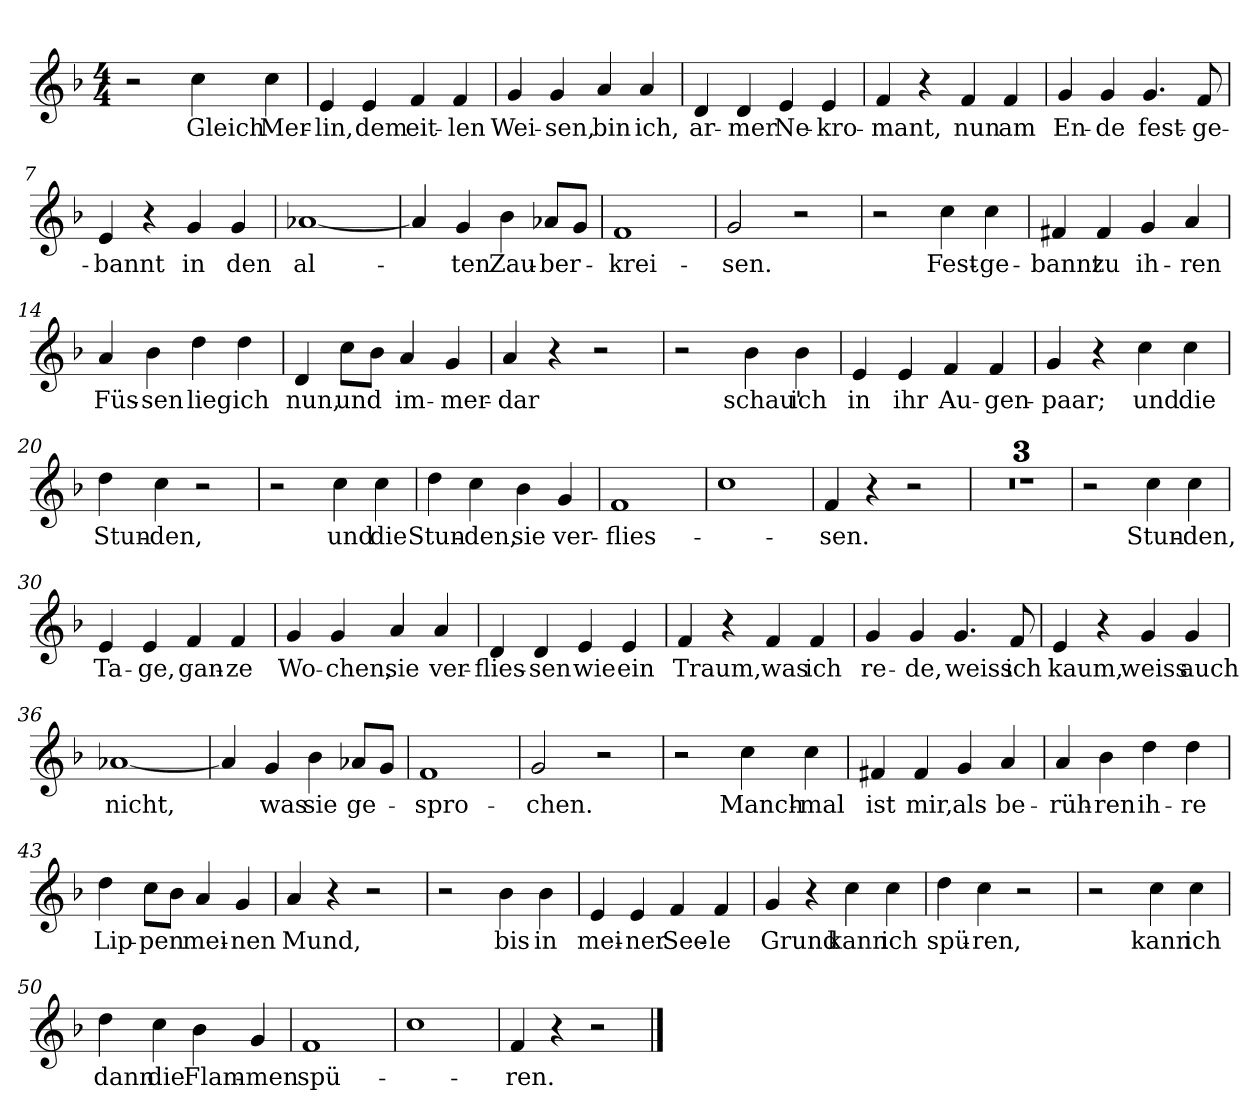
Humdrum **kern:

**kern	**text
*part1	*part1
*staff1	*staff1
*clefG2	*
*k[b-]	*
*M4/4	*
=1	=1
2r	.
!	!LO:LY:b
4cc\	Gleich
!	!LO:LY:b
4cc\	Mer-
=2	=2
!	!LO:LY:b
4e/	-lin,
!	!LO:LY:b
4e/	dem
!	!LO:LY:b
4f/	eit-
!	!LO:LY:b
4f/	-len
=3	=3
!	!LO:LY:b
4g/	Wei-
!	!LO:LY:b
4g/	-sen,
!	!LO:LY:b
4a/	bin
!	!LO:LY:b
4a/	ich,
=4	=4
!	!LO:LY:b
4d/	ar-
!	!LO:LY:b
4d/	-mer
!	!LO:LY:b
4e/	Ne-
!	!LO:LY:b
4e/	-kro-
=5	=5
!	!LO:LY:b
4f/	-mant,
4r	.
!	!LO:LY:b
4f/	nun
!	!LO:LY:b
4f/	am
=6	=6
!	!LO:LY:b
4g/	En-
!	!LO:LY:b
4g/	-de
!	!LO:LY:b
4.g/	fest-
!	!LO:LY:b
8f/	-ge-
=7	=7
!	!LO:LY:b
4e/	-bannt
4r	.
!	!LO:LY:b
4g/	in
!	!LO:LY:b
4g/	den
=8	=8
!	!LO:LY:b
[1a-X	al-
!!LO:LB:g=z
=9	=9
4a-/]	.
!	!LO:LY:b
4g/	-ten
!	!LO:LY:b
4b-\	Zau-
!	!LO:LY:b
8a-X/L	-ber-
8g/J	.
=10	=10
!	!LO:LY:b
1f	-krei-
=11	=11
!	!LO:LY:b
2g/	-sen.
2r	.
=12	=12
2r	.
!	!LO:LY:b
4cc\	Fest-
!	!LO:LY:b
4cc\	-ge-
=13	=13
!	!LO:LY:b
4f#X/	-bannt
!	!LO:LY:b
4f#/	zu
!	!LO:LY:b
4g/	ih-
!	!LO:LY:b
4a/	-ren
=14	=14
!	!LO:LY:b
4a/	Füs-
!	!LO:LY:b
4b-\	-sen
!	!LO:LY:b
4dd\	lieg
!	!LO:LY:b
4dd\	ich
=15	=15
!	!LO:LY:b
4d/	nun,
!	!LO:LY:b
8cc\L	und
8b-\J	.
!	!LO:LY:b
4a/	im-
!	!LO:LY:b
4g/	-mer-
=16	=16
!	!LO:LY:b
4a/	-dar
4r	.
2r	.
=17	=17
2r	.
!	!LO:LY:b
4b-\	schau'
!	!LO:LY:b
4b-\	ich
!!LO:LB:g=z
=18	=18
!	!LO:LY:b
4e/	in
!	!LO:LY:b
4e/	ihr
!	!LO:LY:b
4f/	Au-
!	!LO:LY:b
4f/	-gen-
=19	=19
!	!LO:LY:b
4g/	-paar;
4r	.
!	!LO:LY:b
4cc\	und
!	!LO:LY:b
4cc\	die
=20	=20
!	!LO:LY:b
4dd\	Stun-
!	!LO:LY:b
4cc\	-den,
2r	.
=21	=21
2r	.
!	!LO:LY:b
4cc\	und
!	!LO:LY:b
4cc\	die
=22	=22
!	!LO:LY:b
4dd\	Stun-
!	!LO:LY:b
4cc\	-den,
!	!LO:LY:b
4b-\	sie
!	!LO:LY:b
4g/	ver-
=23	=23
!	!LO:LY:b
1f	-flies-
=24	=24
1cc	.
=25	=25
!	!LO:LY:b
4f/	-sen.
4r	.
2r	.
=26	=26
1r	.
=27	=27
1r	.
=28	=28
1r	.
!!LO:LB:g=z
=29	=29
2r	.
!	!LO:LY:b
4cc\	Stun-
!	!LO:LY:b
4cc\	-den,
=30	=30
!	!LO:LY:b
4e/	Ta-
!	!LO:LY:b
4e/	-ge,
!	!LO:LY:b
4f/	gan-
!	!LO:LY:b
4f/	-ze
=31	=31
!	!LO:LY:b
4g/	Wo-
!	!LO:LY:b
4g/	-chen,
!	!LO:LY:b
4a/	sie
!	!LO:LY:b
4a/	ver-
=32	=32
!	!LO:LY:b
4d/	-flies-
!	!LO:LY:b
4d/	-sen
!	!LO:LY:b
4e/	wie
!	!LO:LY:b
4e/	ein
=33	=33
!	!LO:LY:b
4f/	Traum,
4r	.
!	!LO:LY:b
4f/	was
!	!LO:LY:b
4f/	ich
=34	=34
!	!LO:LY:b
4g/	re-
!	!LO:LY:b
4g/	-de,
!	!LO:LY:b
4.g/	weiss
!	!LO:LY:b
8f/	ich
=35	=35
!	!LO:LY:b
4e/	kaum,
4r	.
!	!LO:LY:b
4g/	weiss
!	!LO:LY:b
4g/	auch
!!LO:LB:g=z
=36	=36
!	!LO:LY:b
[1a-X	nicht,
=37	=37
4a-/]	.
!	!LO:LY:b
4g/	was
!	!LO:LY:b
4b-\	sie
!	!LO:LY:b
8a-X/L	ge-
8g/J	.
=38	=38
!	!LO:LY:b
1f	-spro-
=39	=39
!	!LO:LY:b
2g/	-chen.
2r	.
=40	=40
2r	.
!	!LO:LY:b
4cc\	Manch-
!	!LO:LY:b
4cc\	-mal
=41	=41
!	!LO:LY:b
4f#X/	ist
!	!LO:LY:b
4f#/	mir,
!	!LO:LY:b
4g/	als
!	!LO:LY:b
4a/	be-
=42	=42
!	!LO:LY:b
4a/	-rüh-
!	!LO:LY:b
4b-\	-ren
!	!LO:LY:b
4dd\	ih-
!	!LO:LY:b
4dd\	-re
=43	=43
!	!LO:LY:b
4dd\	Lip-
!	!LO:LY:b
8cc\L	-pen
8b-\J	.
!	!LO:LY:b
4a/	mei-
!	!LO:LY:b
4g/	-nen
=44	=44
!	!LO:LY:b
4a/	Mund,
4r	.
2r	.
=45	=45
2r	.
!	!LO:LY:b
4b-\	bis
!	!LO:LY:b
4b-\	in
!!LO:LB:g=z
=46	=46
!	!LO:LY:b
4e/	mei-
!	!LO:LY:b
4e/	-ner
!	!LO:LY:b
4f/	See-
!	!LO:LY:b
4f/	-le
=47	=47
!	!LO:LY:b
4g/	Grund
4r	.
!	!LO:LY:b
4cc\	kann
!	!LO:LY:b
4cc\	ich
=48	=48
!	!LO:LY:b
4dd\	spü-
!	!LO:LY:b
4cc\	-ren,
2r	.
=49	=49
2r	.
!	!LO:LY:b
4cc\	kann
!	!LO:LY:b
4cc\	ich
=50	=50
!	!LO:LY:b
4dd\	dann
!	!LO:LY:b
4cc\	die
!	!LO:LY:b
4b-\	Flam-
!	!LO:LY:b
4g/	-men
=51	=51
!	!LO:LY:b
1f	spü-
=52	=52
1cc	.
=53	=53
!	!LO:LY:b
4f/	-ren.
4r	.
2r	.
==	==
*-	*-
